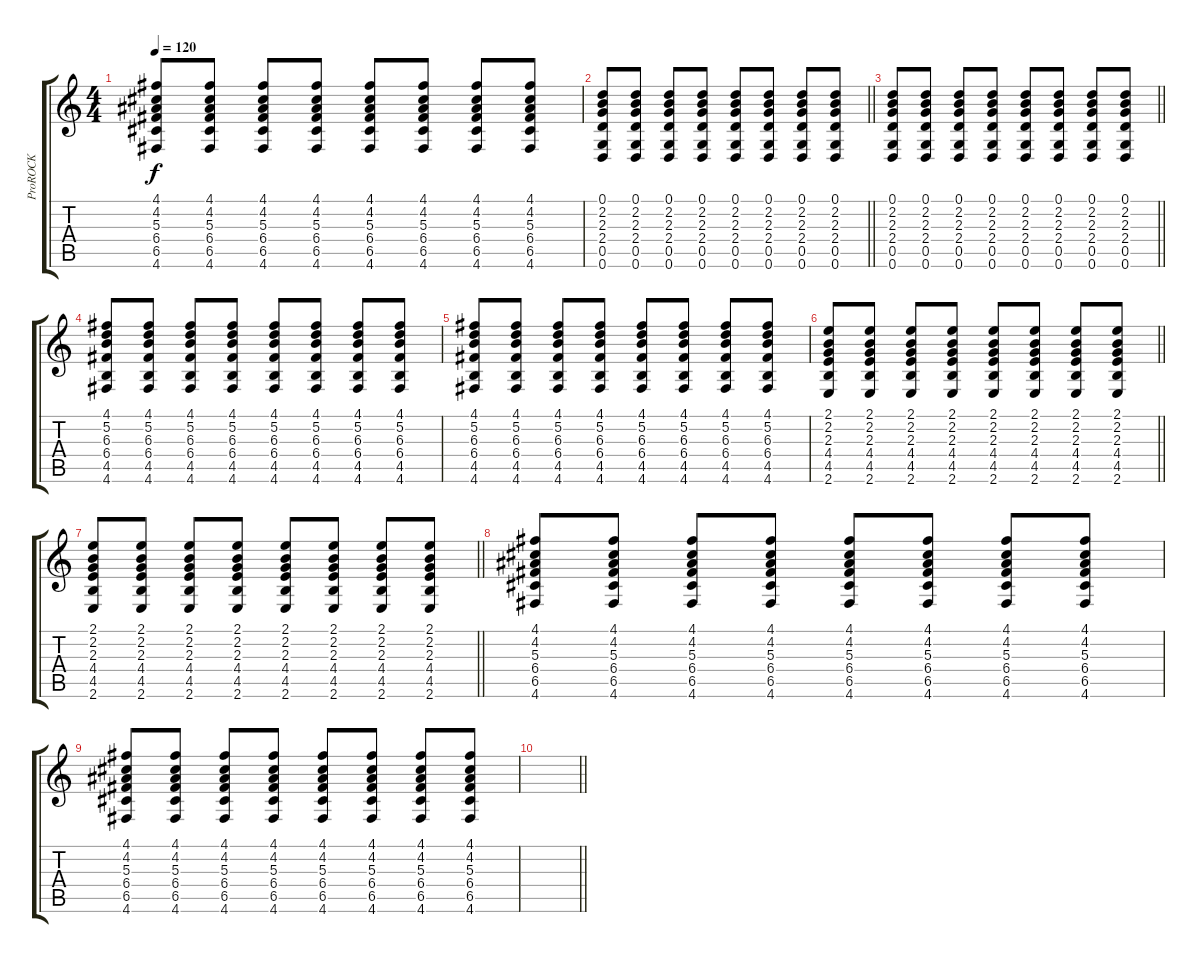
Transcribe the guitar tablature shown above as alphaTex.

\track ("ProROCK" "ProROCK") {instrument acousticguitarsteel}
\staff {score tabs}
\tuning (D4 A3 F3 C3 G2 D2) {hide}
\ts (4 4)
\tempo 120
\clef g2
\ks c
(4.1 4.2 5.3 6.4 6.5 4.6).8{dy f} (4.1 4.2 5.3 6.4 6.5 4.6).8 (4.1 4.2 5.3 6.4 6.5 4.6).8 (4.1 4.2 5.3 6.4 6.5 4.6).8 (4.1 4.2 5.3 6.4 6.5 4.6).8 (4.1 4.2 5.3 6.4 6.5 4.6).8 (4.1 4.2 5.3 6.4 6.5 4.6).8 (4.1 4.2 5.3 6.4 6.5 4.6).8 |
\barLineRight lightlight
(0.1 2.2 2.3 2.4 0.5 0.6).8 (0.1 2.2 2.3 2.4 0.5 0.6).8 (0.1 2.2 2.3 2.4 0.5 0.6).8 (0.1 2.2 2.3 2.4 0.5 0.6).8 (0.1 2.2 2.3 2.4 0.5 0.6).8 (0.1 2.2 2.3 2.4 0.5 0.6).8 (0.1 2.2 2.3 2.4 0.5 0.6).8 (0.1 2.2 2.3 2.4 0.5 0.6).8 |
\barLineRight lightlight
(0.1 2.2 2.3 2.4 0.5 0.6).8 (0.1 2.2 2.3 2.4 0.5 0.6).8 (0.1 2.2 2.3 2.4 0.5 0.6).8 (0.1 2.2 2.3 2.4 0.5 0.6).8 (0.1 2.2 2.3 2.4 0.5 0.6).8 (0.1 2.2 2.3 2.4 0.5 0.6).8 (0.1 2.2 2.3 2.4 0.5 0.6).8 (0.1 2.2 2.3 2.4 0.5 0.6).8 |
(4.1 5.2 6.3 6.4 4.5 4.6).8 (4.1 5.2 6.3 6.4 4.5 4.6).8 (4.1 5.2 6.3 6.4 4.5 4.6).8 (4.1 5.2 6.3 6.4 4.5 4.6).8 (4.1 5.2 6.3 6.4 4.5 4.6).8 (4.1 5.2 6.3 6.4 4.5 4.6).8 (4.1 5.2 6.3 6.4 4.5 4.6).8 (4.1 5.2 6.3 6.4 4.5 4.6).8 |
(4.1 5.2 6.3 6.4 4.5 4.6).8 (4.1 5.2 6.3 6.4 4.5 4.6).8 (4.1 5.2 6.3 6.4 4.5 4.6).8 (4.1 5.2 6.3 6.4 4.5 4.6).8 (4.1 5.2 6.3 6.4 4.5 4.6).8 (4.1 5.2 6.3 6.4 4.5 4.6).8 (4.1 5.2 6.3 6.4 4.5 4.6).8 (4.1 5.2 6.3 6.4 4.5 4.6).8 |
\barLineRight lightlight
(2.1 2.2 2.3 4.4 4.5 2.6).8 (2.1 2.2 2.3 4.4 4.5 2.6).8 (2.1 2.2 2.3 4.4 4.5 2.6).8 (2.1 2.2 2.3 4.4 4.5 2.6).8 (2.1 2.2 2.3 4.4 4.5 2.6).8 (2.1 2.2 2.3 4.4 4.5 2.6).8 (2.1 2.2 2.3 4.4 4.5 2.6).8 (2.1 2.2 2.3 4.4 4.5 2.6).8 |
\barLineRight lightlight
(2.1 2.2 2.3 4.4 4.5 2.6).8 (2.1 2.2 2.3 4.4 4.5 2.6).8 (2.1 2.2 2.3 4.4 4.5 2.6).8 (2.1 2.2 2.3 4.4 4.5 2.6).8 (2.1 2.2 2.3 4.4 4.5 2.6).8 (2.1 2.2 2.3 4.4 4.5 2.6).8 (2.1 2.2 2.3 4.4 4.5 2.6).8 (2.1 2.2 2.3 4.4 4.5 2.6).8 |
(4.1 4.2 5.3 6.4 6.5 4.6).8 (4.1 4.2 5.3 6.4 6.5 4.6).8 (4.1 4.2 5.3 6.4 6.5 4.6).8 (4.1 4.2 5.3 6.4 6.5 4.6).8 (4.1 4.2 5.3 6.4 6.5 4.6).8 (4.1 4.2 5.3 6.4 6.5 4.6).8 (4.1 4.2 5.3 6.4 6.5 4.6).8 (4.1 4.2 5.3 6.4 6.5 4.6).8 |
(4.1 4.2 5.3 6.4 6.5 4.6).8 (4.1 4.2 5.3 6.4 6.5 4.6).8 (4.1 4.2 5.3 6.4 6.5 4.6).8 (4.1 4.2 5.3 6.4 6.5 4.6).8 (4.1 4.2 5.3 6.4 6.5 4.6).8 (4.1 4.2 5.3 6.4 6.5 4.6).8 (4.1 4.2 5.3 6.4 6.5 4.6).8 (4.1 4.2 5.3 6.4 6.5 4.6).8 |
\barLineRight lightlight
